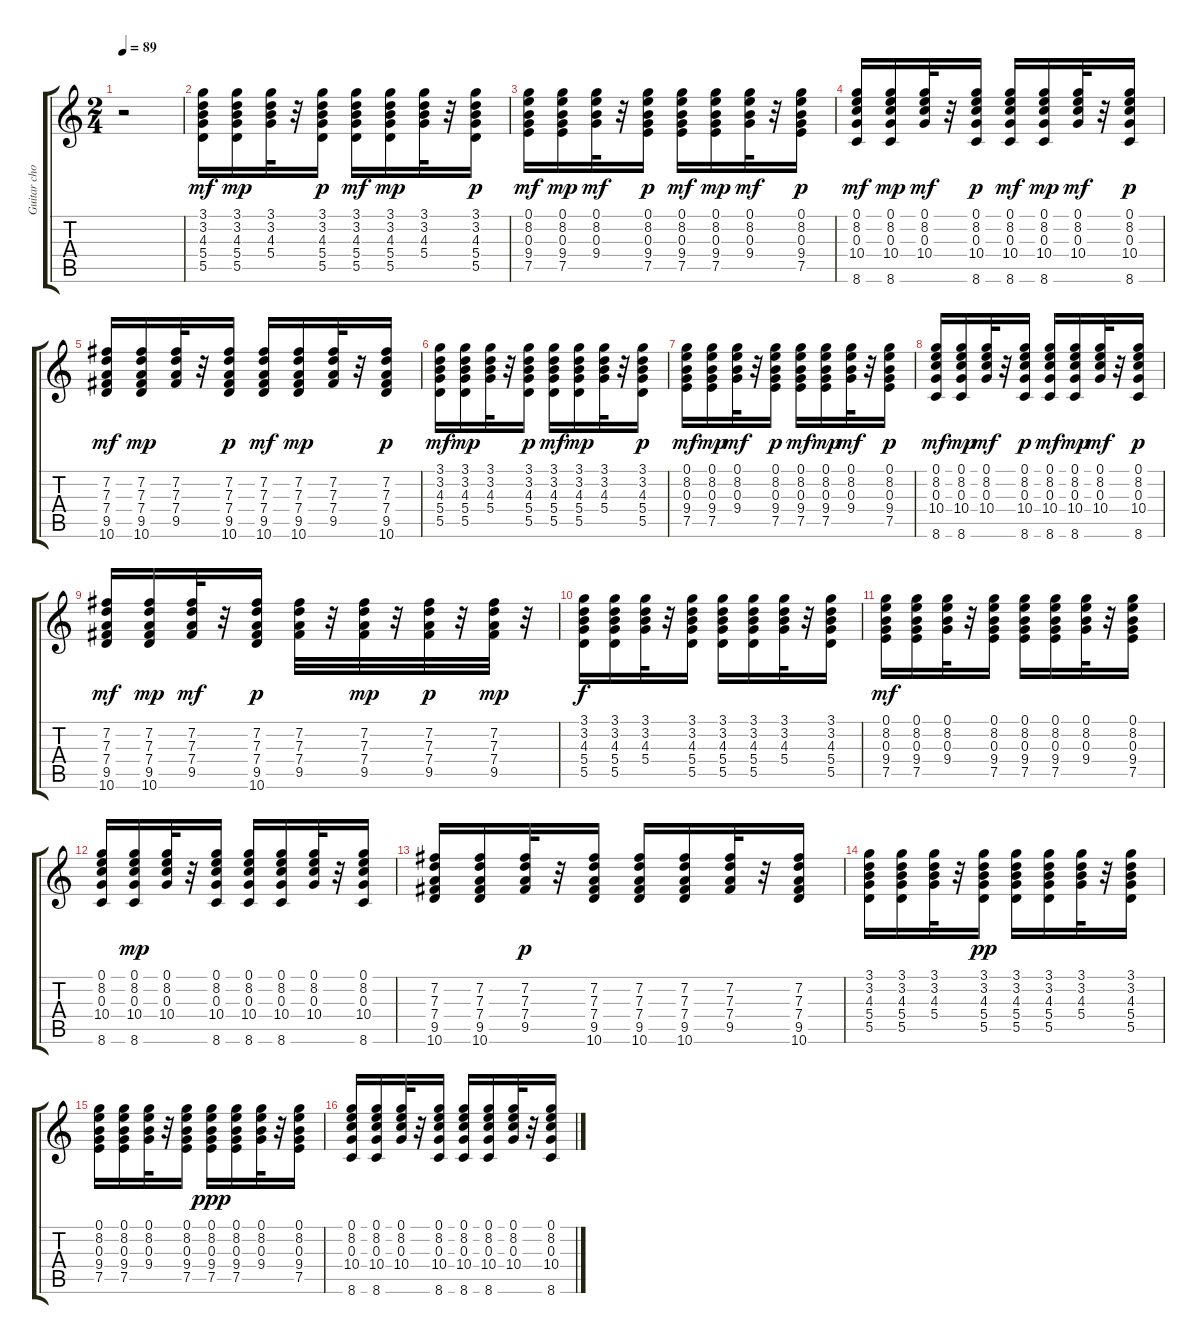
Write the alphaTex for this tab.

\track ("Guitar chords" "Guitar cho") {instrument electricguitarmuted}
\staff {score tabs}
\tuning (E4 B3 G3 D3 A2 E2) {hide}
\ts (2 4)
\tempo 89
\clef g2
\ks c
r.2{dy mp} |
(3.1 3.2 4.3 5.4 5.5).16{dy mf} (3.1 3.2 4.3 5.4 5.5).16{dy mp} (3.1 3.2 4.3 5.4).32 r.32 (3.1 3.2 4.3 5.4 5.5).16{dy p} (3.1 3.2 4.3 5.4 5.5).16{dy mf} (3.1 3.2 4.3 5.4 5.5).16{dy mp} (3.1 3.2 4.3 5.4).32 r.32 (3.1 3.2 4.3 5.4 5.5).16{dy p} |
(0.1 8.2 0.3 9.4 7.5).16{dy mf} (0.1 8.2 0.3 9.4 7.5).16{dy mp} (0.1 8.2 0.3 9.4).32{dy mf} r.32 (0.1 8.2 0.3 9.4 7.5).16{dy p} (0.1 8.2 0.3 9.4 7.5).16{dy mf} (0.1 8.2 0.3 9.4 7.5).16{dy mp} (0.1 8.2 0.3 9.4).32{dy mf} r.32 (0.1 8.2 0.3 9.4 7.5).16{dy p} |
(0.1 8.2 0.3 10.4 8.6).16{dy mf} (0.1 8.2 0.3 10.4 8.6).16{dy mp} (0.1 8.2 0.3 10.4).32{dy mf} r.32 (0.1 8.2 0.3 10.4 8.6).16{dy p} (0.1 8.2 0.3 10.4 8.6).16{dy mf} (0.1 8.2 0.3 10.4 8.6).16{dy mp} (0.1 8.2 0.3 10.4).32{dy mf} r.32 (0.1 8.2 0.3 10.4 8.6).16{dy p} |
(7.2 7.3 7.4 9.5 10.6).16{dy mf} (7.2 7.3 7.4 9.5 10.6).16{dy mp} (7.2 7.3 7.4 9.5).32 r.32 (7.2 7.3 7.4 9.5 10.6).16{dy p} (7.2 7.3 7.4 9.5 10.6).16{dy mf} (7.2 7.3 7.4 9.5 10.6).16{dy mp} (7.2 7.3 7.4 9.5).32 r.32 (7.2 7.3 7.4 9.5 10.6).16{dy p} |
(3.1 3.2 4.3 5.4 5.5).16{dy mf} (3.1 3.2 4.3 5.4 5.5).16{dy mp} (3.1 3.2 4.3 5.4).32 r.32 (3.1 3.2 4.3 5.4 5.5).16{dy p} (3.1 3.2 4.3 5.4 5.5).16{dy mf} (3.1 3.2 4.3 5.4 5.5).16{dy mp} (3.1 3.2 4.3 5.4).32 r.32 (3.1 3.2 4.3 5.4 5.5).16{dy p} |
(0.1 8.2 0.3 9.4 7.5).16{dy mf} (0.1 8.2 0.3 9.4 7.5).16{dy mp} (0.1 8.2 0.3 9.4).32{dy mf} r.32 (0.1 8.2 0.3 9.4 7.5).16{dy p} (0.1 8.2 0.3 9.4 7.5).16{dy mf} (0.1 8.2 0.3 9.4 7.5).16{dy mp} (0.1 8.2 0.3 9.4).32{dy mf} r.32 (0.1 8.2 0.3 9.4 7.5).16{dy p} |
(0.1 8.2 0.3 10.4 8.6).16{dy mf} (0.1 8.2 0.3 10.4 8.6).16{dy mp} (0.1 8.2 0.3 10.4).32{dy mf} r.32 (0.1 8.2 0.3 10.4 8.6).16{dy p} (0.1 8.2 0.3 10.4 8.6).16{dy mf} (0.1 8.2 0.3 10.4 8.6).16{dy mp} (0.1 8.2 0.3 10.4).32{dy mf} r.32 (0.1 8.2 0.3 10.4 8.6).16{dy p} |
(7.2 7.3 7.4 9.5 10.6).16{dy mf} (7.2 7.3 7.4 9.5 10.6).16{dy mp} (7.2 7.3 7.4 9.5).32{dy mf} r.32 (7.2 7.3 7.4 9.5 10.6).16{dy p} (7.2 7.3 7.4 9.5).32 r.32 (7.2 7.3 7.4 9.5).32{dy mp} r.32 (7.2 7.3 7.4 9.5).32{dy p} r.32 (7.2 7.3 7.4 9.5).32{dy mp} r.32 |
(3.1 3.2 4.3 5.4 5.5).16{dy f} (3.1 3.2 4.3 5.4 5.5).16 (3.1 3.2 4.3 5.4).32 r.32 (3.1 3.2 4.3 5.4 5.5).16 (3.1 3.2 4.3 5.4 5.5).16 (3.1 3.2 4.3 5.4 5.5).16 (3.1 3.2 4.3 5.4).32 r.32 (3.1 3.2 4.3 5.4 5.5).16 |
(0.1 8.2 0.3 9.4 7.5).16{dy mf} (0.1 8.2 0.3 9.4 7.5).16 (0.1 8.2 0.3 9.4).32 r.32 (0.1 8.2 0.3 9.4 7.5).16 (0.1 8.2 0.3 9.4 7.5).16 (0.1 8.2 0.3 9.4 7.5).16 (0.1 8.2 0.3 9.4).32 r.32 (0.1 8.2 0.3 9.4 7.5).16 |
(0.1 8.2 0.3 10.4 8.6).16 (0.1 8.2 0.3 10.4 8.6).16{dy mp} (0.1 8.2 0.3 10.4).32 r.32 (0.1 8.2 0.3 10.4 8.6).16 (0.1 8.2 0.3 10.4 8.6).16 (0.1 8.2 0.3 10.4 8.6).16 (0.1 8.2 0.3 10.4).32 r.32 (0.1 8.2 0.3 10.4 8.6).16 |
(7.2 7.3 7.4 9.5 10.6).16 (7.2 7.3 7.4 9.5 10.6).16 (7.2 7.3 7.4 9.5).32{dy p} r.32 (7.2 7.3 7.4 9.5 10.6).16 (7.2 7.3 7.4 9.5 10.6).16 (7.2 7.3 7.4 9.5 10.6).16 (7.2 7.3 7.4 9.5).32 r.32 (7.2 7.3 7.4 9.5 10.6).16 |
(3.1 3.2 4.3 5.4 5.5).16 (3.1 3.2 4.3 5.4 5.5).16 (3.1 3.2 4.3 5.4).32 r.32 (3.1 3.2 4.3 5.4 5.5).16{dy pp} (3.1 3.2 4.3 5.4 5.5).16 (3.1 3.2 4.3 5.4 5.5).16 (3.1 3.2 4.3 5.4).32 r.32 (3.1 3.2 4.3 5.4 5.5).16 |
(0.1 8.2 0.3 9.4 7.5).16 (0.1 8.2 0.3 9.4 7.5).16 (0.1 8.2 0.3 9.4).32 r.32 (0.1 8.2 0.3 9.4 7.5).16 (0.1 8.2 0.3 9.4 7.5).16{dy ppp} (0.1 8.2 0.3 9.4 7.5).16 (0.1 8.2 0.3 9.4).32 r.32 (0.1 8.2 0.3 9.4 7.5).16 |
(0.1 8.2 0.3 10.4 8.6).16 (0.1 8.2 0.3 10.4 8.6).16 (0.1 8.2 0.3 10.4).32 r.32 (0.1 8.2 0.3 10.4 8.6).16 (0.1 8.2 0.3 10.4 8.6).16 (0.1 8.2 0.3 10.4 8.6).16 (0.1 8.2 0.3 10.4).32 r.32 (0.1 8.2 0.3 10.4 8.6).16
